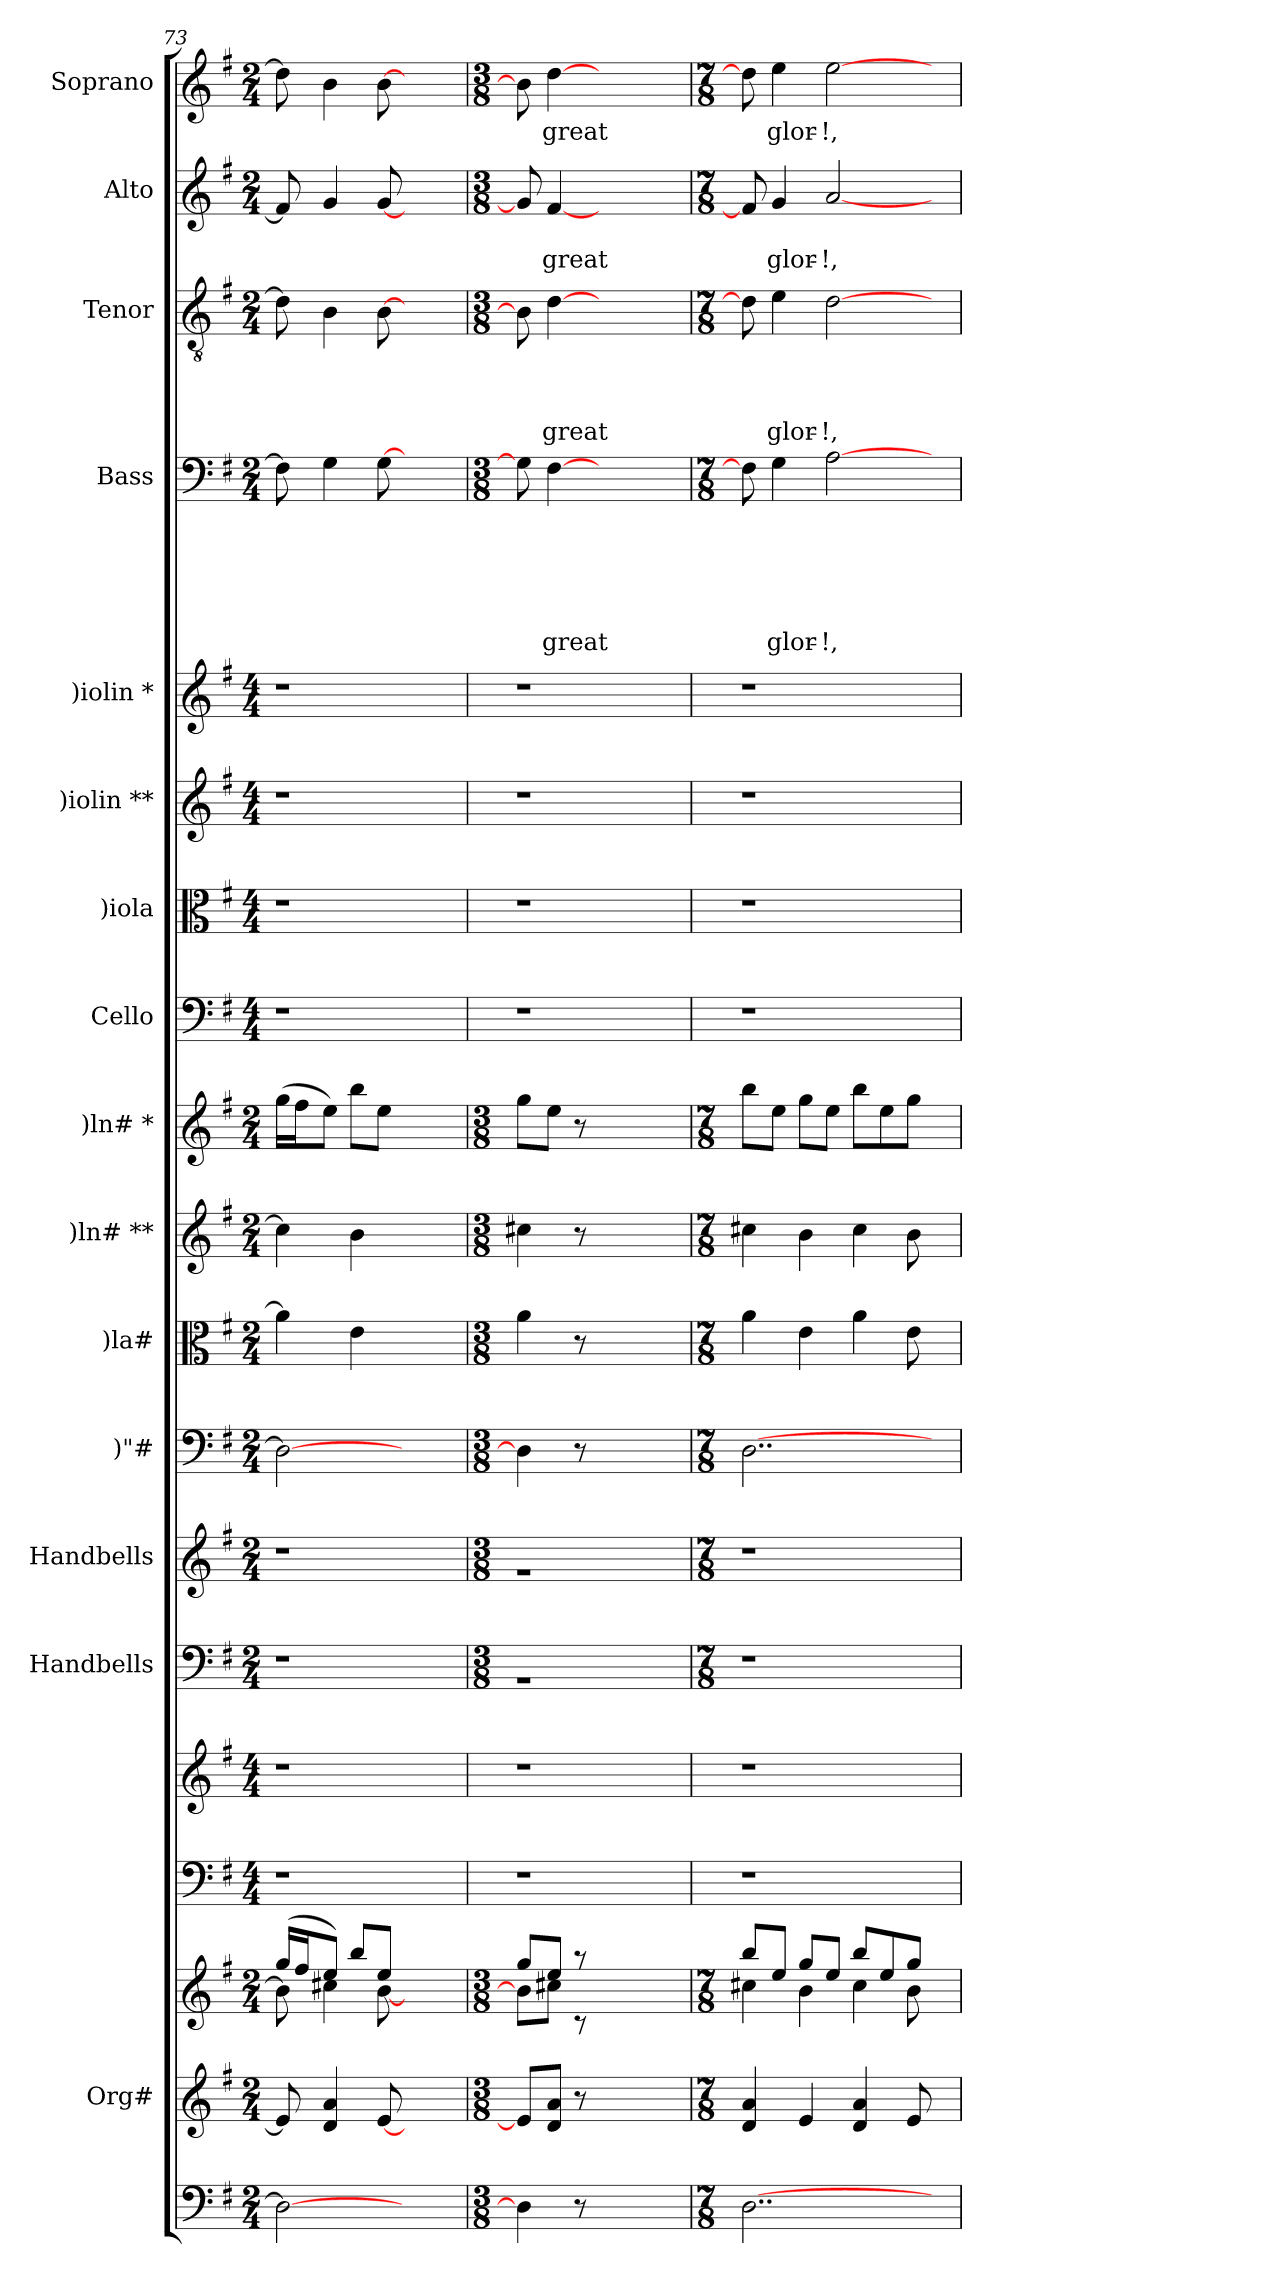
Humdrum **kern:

**kern	**kern	**kern	**kern	**kern	**kern	**kern	**kern	**kern	**kern	**kern	**kern	**kern	**kern	**kern	**kern	**text	**text	**text	**text	**text	**text	**kern	**text	**text	**text	**text	**kern	**text	**text	**kern	**text
*part18	*part17	*part17	*part16	*part15	*part14	*part13	*part12	*part11	*part10	*part9	*part8	*part7	*part6	*part5	*part4	*part4	*part4	*part4	*part4	*part4	*part4	*part3	*part3	*part3	*part3	*part3	*part2	*part2	*part2	*part1	*part1
*staff19	*staff18	*staff17	*staff16	*staff15	*staff14	*staff13	*staff12	*staff11	*staff10	*staff9	*staff8	*staff7	*staff6	*staff5	*staff4	*staff4	*staff4	*staff4	*staff4	*staff4	*staff4	*staff3	*staff3	*staff3	*staff3	*staff3	*staff2	*staff2	*staff2	*staff1	*staff1
*	*I"Org#	*	*	*	*I"Handbells	*I"Handbells	*I")"#	*I")la#	*I")ln# **	*I")ln# *	*I"Cello	*I")iola	*I")iolin **	*I")iolin *	*I"Bass	*	*	*	*	*	*	*I"Tenor	*	*	*	*	*I"Alto	*	*	*I"Soprano	*
*	*	*	*	*	*	*	*	*I')la#	*I')ln# **	*I')ln# *	*	*	*	*	*I'B	*	*	*	*	*	*	*I'T	*	*	*	*	*I'A	*	*	*I'S	*
*clefF4	*clefG2	*clefG2	*clefF4	*clefG2	*clefF4	*clefG2	*clefF4	*clefC3	*clefG2	*clefG2	*clefF4	*clefC3	*clefG2	*clefG2	*clefF4	*	*	*	*	*	*	*clefGv2	*	*	*	*	*clefG2	*	*	*clefG2	*
*k[f#]	*k[f#]	*k[f#]	*k[f#]	*k[f#]	*k[f#]	*k[f#]	*k[f#]	*k[f#]	*k[f#]	*k[f#]	*k[f#]	*k[f#]	*k[f#]	*k[f#]	*k[f#]	*	*	*	*	*	*	*k[f#]	*	*	*	*	*k[f#]	*	*	*k[f#]	*
*G:	*G:	*G:	*G:	*G:	*G:	*G:	*G:	*G:	*G:	*G:	*G:	*G:	*G:	*G:	*G:	*	*	*	*	*	*	*G:	*	*	*	*	*G:	*	*	*G:	*
*M2/4	*M2/4	*M2/4	*M4/4	*M4/4	*M2/4	*M2/4	*M2/4	*M2/4	*M2/4	*M2/4	*M4/4	*M4/4	*M4/4	*M4/4	*M2/4	*	*	*	*	*	*	*M2/4	*	*	*	*	*M2/4	*	*	*M2/4	*
=73	=73	=73	=73	=73	=73	=73	=73	=73	=73	=73	=73	=73	=73	=73	=73	=73	=73	=73	=73	=73	=73	=73	=73	=73	=73	=73	=73	=73	=73	=73	=73
*	*	*^	*	*	*	*	*	*	*	*	*	*	*	*	*	*	*	*	*	*	*	*	*	*	*	*	*	*	*	*	*
!	!	!	!	!	!	!LO:N:vis=1	!LO:N:vis=1	!	!	!	!	!	!	!	!	!	!	!	!	!	!	!	!	!	!	!	!	!	!	!	!	!
2D\_	8e/]	(>16gg/LL	8b\]	1r	1r	2r	2r	2D\_	4a\]	4cc#\]	(>16gg\LL	1r	1r	1r	1r	8F#\]	.	.	.	.	.	.	8d\]	.	.	.	.	8f#/]	.	.	8dd\]	.
.	.	16ff#/J	.	.	.	.	.	.	.	.	16ff#\J	.	.	.	.	.	.	.	.	.	.	.	.	.	.	.	.	.	.	.	.	.
.	4d/ 4a/	8ee/J)	4cc#X\	.	.	.	.	.	.	.	8ee\J)	.	.	.	.	4G\	.	.	.	.	.	.	4B\	.	.	.	.	4g/	.	.	4b\	.
.	.	8bb/L	.	.	.	.	.	.	4e\	4b\	8bb\L	.	.	.	.	.	.	.	.	.	.	.	.	.	.	.	.	.	.	.	.	.
.	[<8e/	8ee/J	[<8b\	.	.	.	.	.	.	.	8ee\J	.	.	.	.	[>8G\	.	.	.	.	.	.	[>8B\	.	.	.	.	[<8g/	.	.	[>8b\	.
2ryy	2ryy	2ryy	2ryy	.	.	2ryy	2ryy	2ryy	2ryy	2ryy	2ryy	.	.	.	.	2ryy	.	.	.	.	.	.	2ryy	.	.	.	.	2ryy	.	.	2ryy	.
=74	=74	=74	=74	=74	=74	=74	=74	=74	=74	=74	=74	=74	=74	=74	=74	=74	=74	=74	=74	=74	=74	=74	=74	=74	=74	=74	=74	=74	=74	=74	=74	=74
*M3/8	*M3/8	*M3/8	*	*	*	*M3/8	*M3/8	*M3/8	*M3/8	*M3/8	*M3/8	*	*	*	*	*M3/8	*	*	*	*	*	*	*M3/8	*	*	*	*	*M3/8	*	*	*M3/8	*
!	!	!	!	!	!	!LO:N:vis=1	!LO:N:vis=1	!	!	!	!	!	!	!	!	!	!	!	!	!	!	!	!	!	!	!	!	!	!	!	!	!
4D\]	8e/L]	8gg/L	8b\L]	1r	1r	4.rC	4.ra	4D\]	4a\	4cc#X\	8gg\L	1r	1r	1r	1r	8G\]	.	.	.	.	.	.	8B\]	.	.	.	.	8g/]	.	.	8b\]	.
!	!	!	!	!	!	!	!	!	!	!	!	!	!	!	!	!	!	!	!	!	!	!LO:LY:b	!	!	!	!	!LO:LY:b	!	!	!LO:LY:b	!	!LO:LY:b
.	8d/ 8a/J	8ee/J	8cc#X\J	.	.	.	.	.	.	.	8ee\J	.	.	.	.	[>4F#\	.	.	.	.	.	great	[>4d\	.	.	.	great	[<4f#/	.	great	[>4dd\	great
8r	8r	8raa	8rc	.	.	.	.	8r	8r	8r	8r	.	.	.	.	.	.	.	.	.	.	.	.	.	.	.	.	.	.	.	.	.
2ryy	2ryy	2ryy	2ryy	.	.	2ryy	2ryy	2ryy	2ryy	2ryy	2ryy	.	.	.	.	2ryy	.	.	.	.	.	.	2ryy	.	.	.	.	2ryy	.	.	2ryy	.
8ryy	8ryy	8ryy	8ryy	.	.	8ryy	8ryy	8ryy	8ryy	8ryy	8ryy	.	.	.	.	8ryy	.	.	.	.	.	.	8ryy	.	.	.	.	8ryy	.	.	8ryy	.
!!LO:PB:g=z
=75	=75	=75	=75	=75	=75	=75	=75	=75	=75	=75	=75	=75	=75	=75	=75	=75	=75	=75	=75	=75	=75	=75	=75	=75	=75	=75	=75	=75	=75	=75	=75	=75
*M7/8	*M7/8	*M7/8	*	*	*	*M7/8	*M7/8	*M7/8	*M7/8	*M7/8	*M7/8	*	*	*	*	*M7/8	*	*	*	*	*	*	*M7/8	*	*	*	*	*M7/8	*	*	*M7/8	*
!	!	!	!	!	!	!LO:N:vis=1	!LO:N:vis=1	!	!	!	!	!	!	!	!	!	!	!	!	!	!	!	!	!	!	!	!	!	!	!	!	!
[>2..D\	4d/ 4a/	8bb/L	4cc#X\	1r	1r	2..r	2..r	[>2..D\	4a\	4cc#X\	8bb\L	1r	1r	1r	1r	8F#\]	.	.	.	.	.	.	8d\]	.	.	.	.	8f#/]	.	.	8dd\]	.
!	!	!	!	!	!	!	!	!	!	!	!	!	!	!	!	!	!	!	!	!	!	!LO:LY:b	!	!	!	!	!LO:LY:b	!	!	!LO:LY:b	!	!LO:LY:b
.	.	8ee/J	.	.	.	.	.	.	.	.	8ee\J	.	.	.	.	4G\	.	.	.	.	.	glor-	4e\	.	.	.	glor-	4g/	.	glor-	4ee\	glor-
.	4e/	8gg/L	4b\	.	.	.	.	.	4e\	4b\	8gg\L	.	.	.	.	.	.	.	.	.	.	.	.	.	.	.	.	.	.	.	.	.
!	!	!	!	!	!	!	!	!	!	!	!	!	!	!	!	!	!	!	!	!	!	!LO:LY:b	!	!	!	!	!LO:LY:b	!	!	!LO:LY:b	!	!LO:LY:b
.	.	8ee/J	.	.	.	.	.	.	.	.	8ee\J	.	.	.	.	[>2A\	.	.	.	.	.	-!,	[>2d\	.	.	.	-!,	[<2a/	.	-!,	[>2ee\	-!,
.	4d/ 4a/	8bb/L	4cc#\	.	.	.	.	.	4a\	4cc#\	8bb\L	.	.	.	.	.	.	.	.	.	.	.	.	.	.	.	.	.	.	.	.	.
.	.	8ee/	.	.	.	.	.	.	.	.	8ee\	.	.	.	.	.	.	.	.	.	.	.	.	.	.	.	.	.	.	.	.	.
.	8e/	8gg/J	8b\	.	.	.	.	.	8e\	8b\	8gg\J	.	.	.	.	.	.	.	.	.	.	.	.	.	.	.	.	.	.	.	.	.
8ryy	8ryy	8ryy	8ryy	.	.	8ryy	8ryy	8ryy	8ryy	8ryy	8ryy	.	.	.	.	8ryy	.	.	.	.	.	.	8ryy	.	.	.	.	8ryy	.	.	8ryy	.
*	*	*v	*v	*	*	*	*	*	*	*	*	*	*	*	*	*	*	*	*	*	*	*	*	*	*	*	*	*	*	*	*	*
=	=	=	=	=	=	=	=	=	=	=	=	=	=	=	=	=	=	=	=	=	=	=	=	=	=	=	=	=	=	=	=
*-	*-	*-	*-	*-	*-	*-	*-	*-	*-	*-	*-	*-	*-	*-	*-	*-	*-	*-	*-	*-	*-	*-	*-	*-	*-	*-	*-	*-	*-	*-	*-
